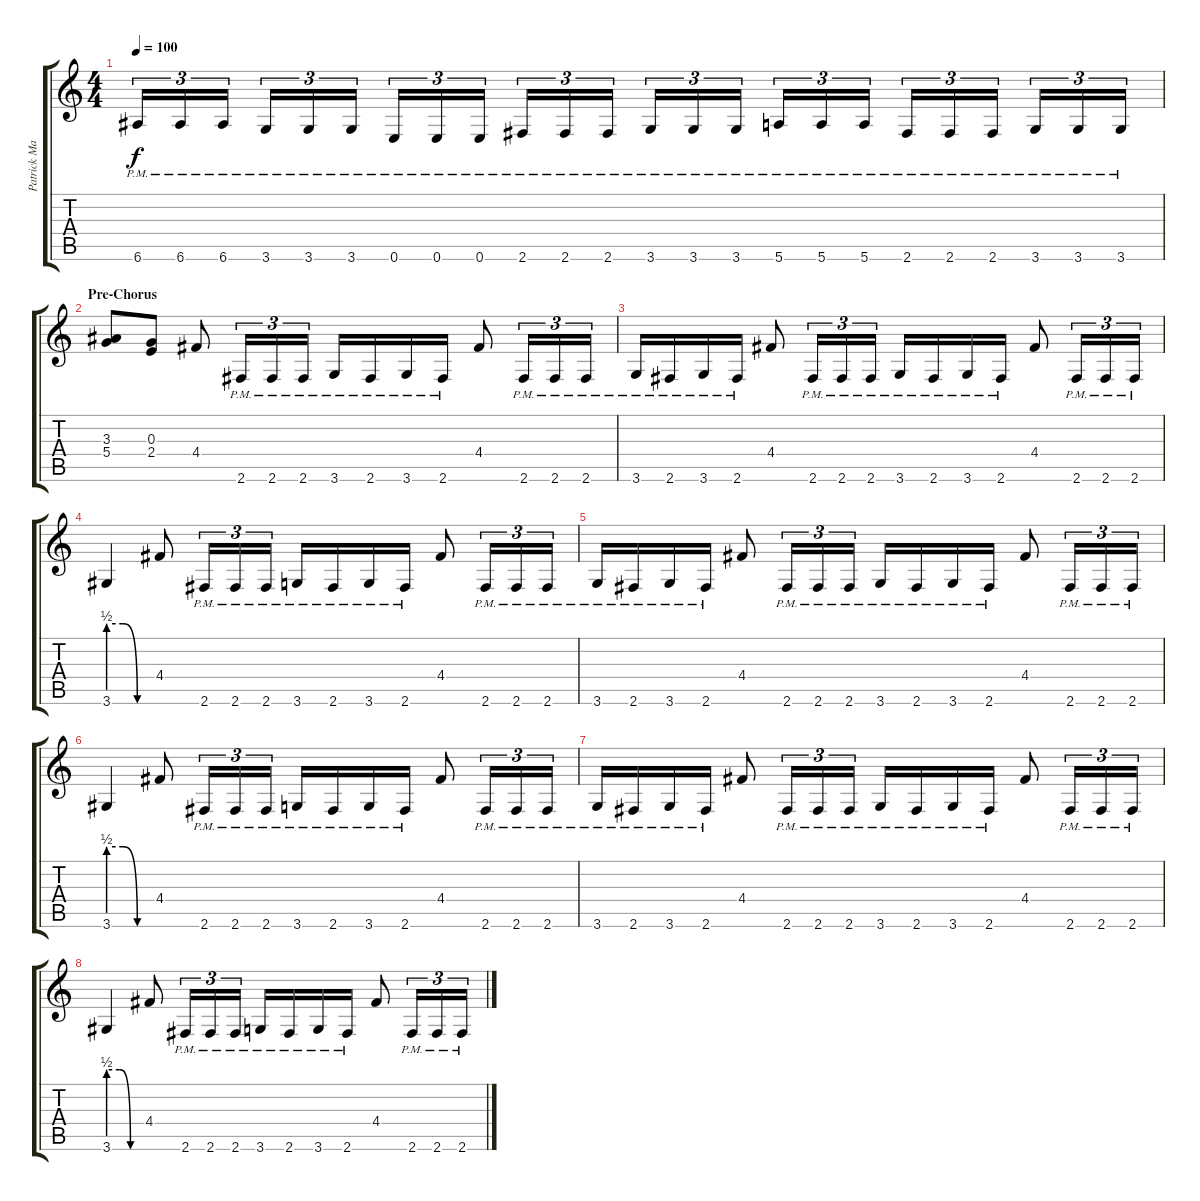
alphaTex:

\track ("Patrick Mameli" "Patrick Ma") {instrument distortionguitar}
\staff {score tabs}
\tuning (E4 B3 G3 D3 A2 E2) {hide}
\ts (4 4)
\tempo 100
\clef g2
\ks c
6.6{pm}.16{tu (3 2) dy f} 6.6{pm}.16{tu (3 2)} 6.6{pm}.16{tu (3 2)} 3.6{pm}.16{tu (3 2)} 3.6{pm}.16{tu (3 2)} 3.6{pm}.16{tu (3 2)} 0.6{pm}.16{tu (3 2)} 0.6{pm}.16{tu (3 2)} 0.6{pm}.16{tu (3 2)} 2.6{pm}.16{tu (3 2)} 2.6{pm}.16{tu (3 2)} 2.6{pm}.16{tu (3 2)} 3.6{pm}.16{tu (3 2)} 3.6{pm}.16{tu (3 2)} 3.6{pm}.16{tu (3 2)} 5.6{pm}.16{tu (3 2)} 5.6{pm}.16{tu (3 2)} 5.6{pm}.16{tu (3 2)} 2.6{pm}.16{tu (3 2)} 2.6{pm}.16{tu (3 2)} 2.6{pm}.16{tu (3 2)} 3.6{pm}.16{tu (3 2)} 3.6{pm}.16{tu (3 2)} 3.6{pm}.16{tu (3 2)} |
\section ("" "Pre-Chorus")
(3.3 5.4).8 (0.3 2.4).8 4.4.8 2.6{pm}.16{tu (3 2)} 2.6{pm}.16{tu (3 2)} 2.6{pm}.16{tu (3 2)} 3.6{pm}.16 2.6{pm}.16 3.6{pm}.16 2.6{pm}.16 4.4.8 2.6{pm}.16{tu (3 2)} 2.6{pm}.16{tu (3 2)} 2.6{pm}.16{tu (3 2)} |
3.6{pm}.16 2.6{pm}.16 3.6{pm}.16 2.6{pm}.16 4.4.8 2.6{pm}.16{tu (3 2)} 2.6{pm}.16{tu (3 2)} 2.6{pm}.16{tu (3 2)} 3.6{pm}.16 2.6{pm}.16 3.6{pm}.16 2.6{pm}.16 4.4.8 2.6{pm}.16{tu (3 2)} 2.6{pm}.16{tu (3 2)} 2.6{pm}.16{tu (3 2)} |
3.6{be (custom 0 2 20 2 40 0 60 0)}.4 4.4.8 2.6{pm}.16{tu (3 2)} 2.6{pm}.16{tu (3 2)} 2.6{pm}.16{tu (3 2)} 3.6{pm}.16 2.6{pm}.16 3.6{pm}.16 2.6{pm}.16 4.4.8 2.6{pm}.16{tu (3 2)} 2.6{pm}.16{tu (3 2)} 2.6{pm}.16{tu (3 2)} |
3.6{pm}.16 2.6{pm}.16 3.6{pm}.16 2.6{pm}.16 4.4.8 2.6{pm}.16{tu (3 2)} 2.6{pm}.16{tu (3 2)} 2.6{pm}.16{tu (3 2)} 3.6{pm}.16 2.6{pm}.16 3.6{pm}.16 2.6{pm}.16 4.4.8 2.6{pm}.16{tu (3 2)} 2.6{pm}.16{tu (3 2)} 2.6{pm}.16{tu (3 2)} |
3.6{be (custom 0 2 20 2 40 0 60 0)}.4 4.4.8 2.6{pm}.16{tu (3 2)} 2.6{pm}.16{tu (3 2)} 2.6{pm}.16{tu (3 2)} 3.6{pm}.16 2.6{pm}.16 3.6{pm}.16 2.6{pm}.16 4.4.8 2.6{pm}.16{tu (3 2)} 2.6{pm}.16{tu (3 2)} 2.6{pm}.16{tu (3 2)} |
3.6{pm}.16 2.6{pm}.16 3.6{pm}.16 2.6{pm}.16 4.4.8 2.6{pm}.16{tu (3 2)} 2.6{pm}.16{tu (3 2)} 2.6{pm}.16{tu (3 2)} 3.6{pm}.16 2.6{pm}.16 3.6{pm}.16 2.6{pm}.16 4.4.8 2.6{pm}.16{tu (3 2)} 2.6{pm}.16{tu (3 2)} 2.6{pm}.16{tu (3 2)} |
3.6{be (custom 0 2 20 2 40 0 60 0)}.4 4.4.8 2.6{pm}.16{tu (3 2)} 2.6{pm}.16{tu (3 2)} 2.6{pm}.16{tu (3 2)} 3.6{pm}.16 2.6{pm}.16 3.6{pm}.16 2.6{pm}.16 4.4.8 2.6{pm}.16{tu (3 2)} 2.6{pm}.16{tu (3 2)} 2.6{pm}.16{tu (3 2)}
